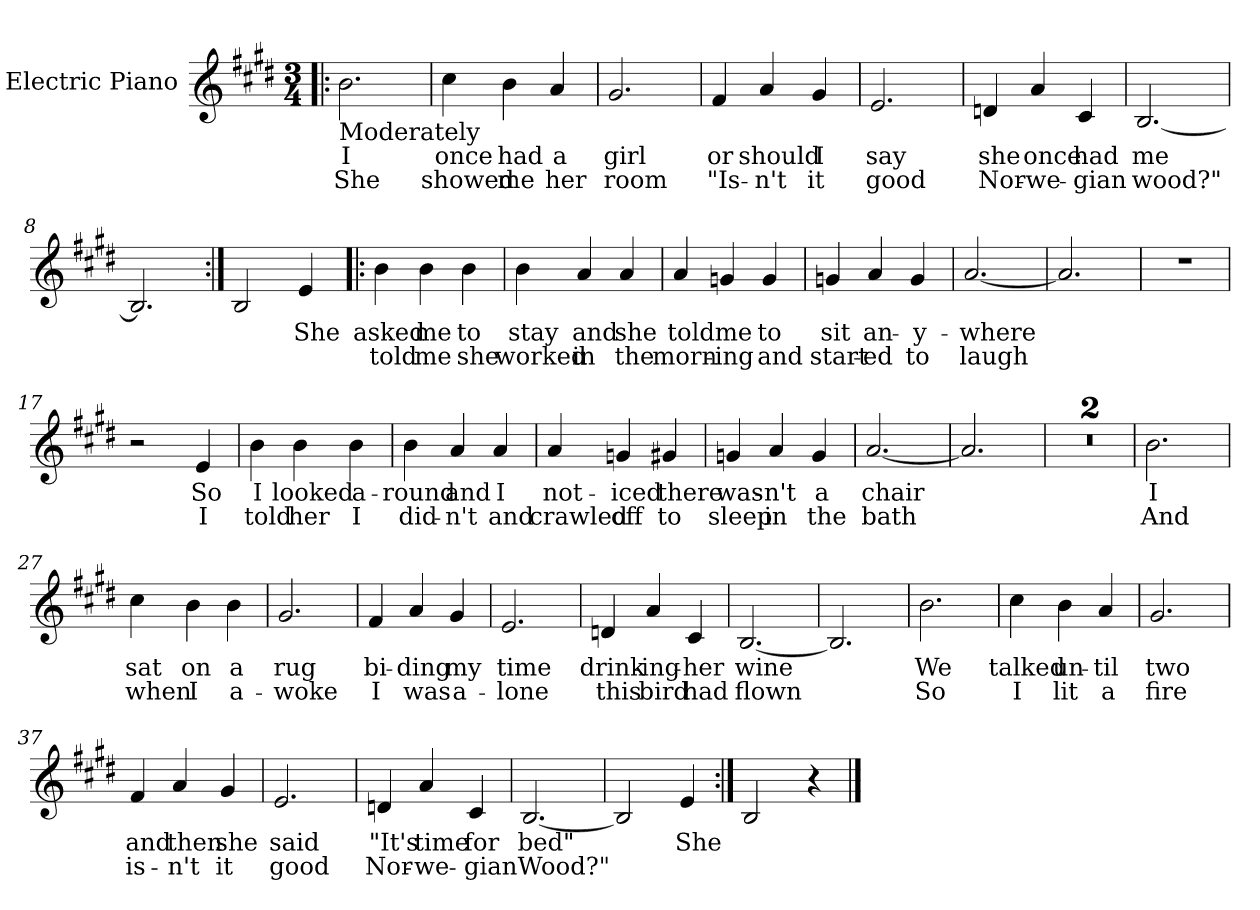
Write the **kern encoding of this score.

**kern	**text	**text
*part1	*part1	*part1
*staff1	*staff1	*staff1
*I"Electric Piano	*	*
*I'E.Pno	*	*
*clefG2	*	*
*k[f#c#g#d#]	*	*
*E:	*	*
*M3/4	*	*
=1!|:	=1!|:	=1!|:
!LO:TX:b:t=Moderately	!	!
2.b\	I	She
=2	=2	=2
4cc#\	once	showed
4b\	had	me
4a/	a	her
=3	=3	=3
2.g#/	girl	room
=4	=4	=4
4f#/	or	"Is-
4a/	should	-n't
4g#/	I	it
=5	=5	=5
2.e/	say	good
!!LO:LB:g=z
=6	=6	=6
4dn/	she	Nor-
4a/	once	-we-
4c#/	had	-gian
=7	=7	=7
[2.B/	me	wood?"
=8	=8	=8
2.B/]	.	.
=9:|!	=9:|!	=9:|!
2B/	.	.
4e/	She	.
=10!|:	=10!|:	=10!|:
4b\	asked	told
4b\	me	me
4b\	to	she
=11	=11	=11
4b\	stay	worked
4a/	and	in
4a/	she	the
!!LO:LB:g=z
=12	=12	=12
4a/	told	morn-
4gn/	me	-ing
4g/	to	and
=13	=13	=13
4gn/	sit	start-
4a/	an-	-ed
4g/	-y-	to
=14	=14	=14
[2.a/	-where	laugh
=15	=15	=15
2.a/]	.	.
=16	=16	=16
!LO:N:vis=2	!	!
2.r	.	.
=17	=17	=17
2r	.	.
4e/	So	I
=18	=18	=18
4b\	I	told
4b\	looked	her
4b\	a-	I
!!LO:LB:g=z
=19	=19	=19
4b\	-round	did-
4a/	and	-n't
4a/	I	and
=20	=20	=20
4a/	not-	crawled
4gn/	-iced	off
4g#X/	there	to
=21	=21	=21
4gn/	was-	sleep
4a/	-n't	in
4g/	a	the
=22	=22	=22
[2.a/	chair	bath
=23	=23	=23
2.a/]	.	.
=24	=24	=24
2.r	.	.
=25	=25	=25
2.r	.	.
!!LO:LB:g=z
=26	=26	=26
2.b\	I	And
=27	=27	=27
4cc#\	sat	when
4b\	on	I
4b\	a	a-
=28	=28	=28
2.g#/	rug	-woke
=29	=29	=29
4f#/	bi-	I
4a/	-ding	was
4g#/	my	a-
=30	=30	=30
2.e/	time	lone
=31	=31	=31
4dn/	drink-	this
4a/	-ing-	bird
4c#/	her	had
=32	=32	=32
[2.B/	wine	flown
=33	=33	=33
2.B/]	.	.
!!LO:LB:g=z
=34	=34	=34
2.b\	We	So
=35	=35	=35
4cc#\	talked	I
4b\	un-	lit
4a/	-til	a
=36	=36	=36
2.g#/	two	fire
=37	=37	=37
4f#/	and	is-
4a/	then	-n't
4g#/	she	it
!!LO:LB:g=z
=38	=38	=38
2.e/	said	good
=39	=39	=39
4dn/	"It's	Nor-
4a/	time	-we-
4c#/	for	-gian
=40	=40	=40
[2.B/	bed"	Wood?"
=41	=41	=41
2B/]	.	.
4e/	She	.
=42:|!	=42:|!	=42:|!
2B/	.	.
4r	.	.
==	==	==
*-	*-	*-
